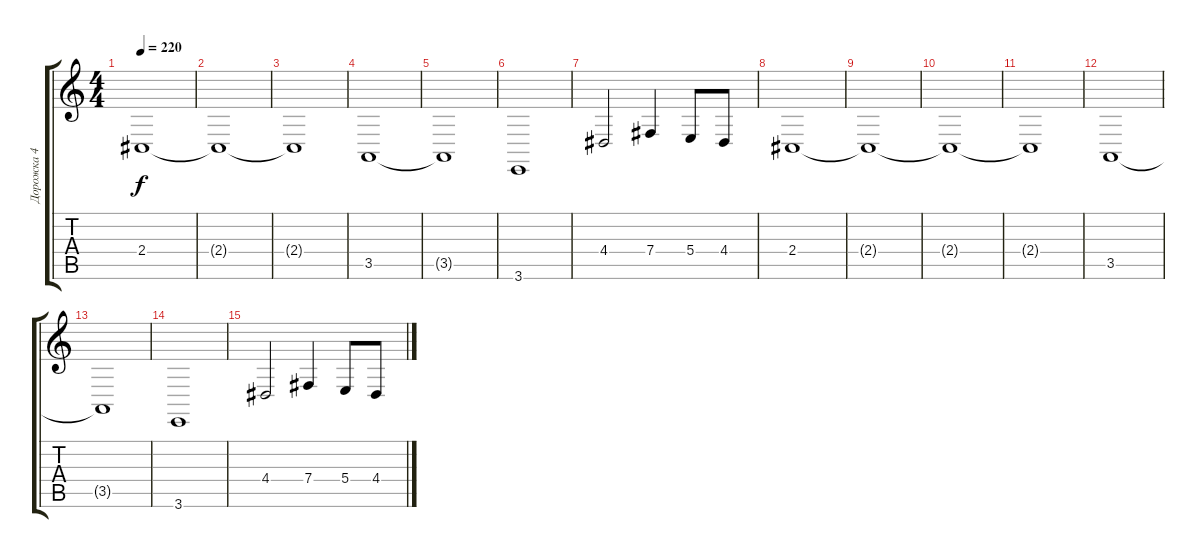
\track ("Дорожка 4" "Дорожка 4") {instrument tremolostrings}
\staff {score tabs}
\tuning (Db4 Ab3 E3 B2 Gb2 Db2) {hide}
\ts (4 4)
\tempo 220
\clef g2
\ks c
2.4{t}.1{dy f} |
2.4{t}.1 |
2.4{t}.1 |
3.5.1 |
3.5{t}.1 |
3.6.1 |
4.4.2 7.4.4 5.4.8 4.4.8 |
2.4.1{instrument tremolostrings} |
2.4{t}.1 |
2.4{t}.1 |
2.4{t}.1 |
3.5.1 |
3.5{t}.1 |
3.6.1 |
4.4.2 7.4.4 5.4.8 4.4.8
